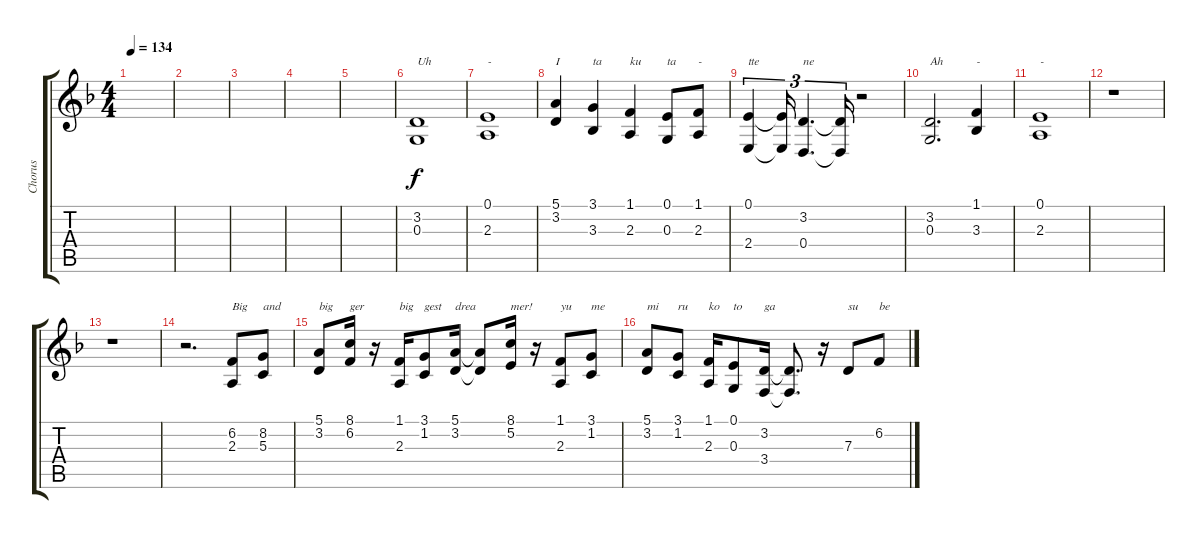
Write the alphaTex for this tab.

\track ("Chorus" "Chorus") {instrument synthvoice}
\staff {score tabs}
\tuning (E4 B3 G3 D3 A2 E2) {hide}
\ts (4 4)
\tempo 134
\clef g2
\ks f
|
|
|
|
|
(3.2 0.3).1{txt "Uh"} |
(0.1 2.3).1{txt "-"} |
(5.1 3.2).4{txt "I"} (3.1 3.3).4{txt "ta"} (1.1 2.3).4{txt "ku"} (0.1 0.3).8{txt "ta"} (1.1 2.3).8{txt "-"} |
(0.1 2.4).4{tu (3 2) txt "tte"} (0.1{t} 2.4{t}).16{tu (3 2)} (3.2 0.4).4{d tu (3 2) txt "ne"} (3.2{t} 0.4{t}).16{tu (3 2)} r.2 |
(3.2 0.3).2{d txt "Ah"} (1.1 3.3).4{txt "-"} |
(0.1 2.3).1{txt "-"} |
r.1 |
r.1 |
r.2{d} (6.2 2.3).8{txt "Big"} (8.2 5.3).8{txt "and"} |
(5.1 3.2).8{txt "big"} (8.1 6.2).16{txt "ger"} r.16 (1.1 2.3).16{txt "big"} (3.1 1.2).8{txt "gest"} (5.1 3.2).16{txt "drea"} (5.1{t} 3.2{t}).8 (8.1 5.2).16{txt "mer!"} r.16 (1.1 2.3).8{txt "yu"} (3.1 1.2).8{txt "me"} |
(5.1 3.2).8{txt "mi"} (3.1 1.2).8{txt "ru"} (1.1 2.3).16{txt "ko"} (0.1 0.3).8{txt "to"} (3.2 3.4).16{txt "ga"} (3.2{t} 3.4{t}).8{d} r.16 7.3.8{txt "su"} 6.2.8{txt "be"}
